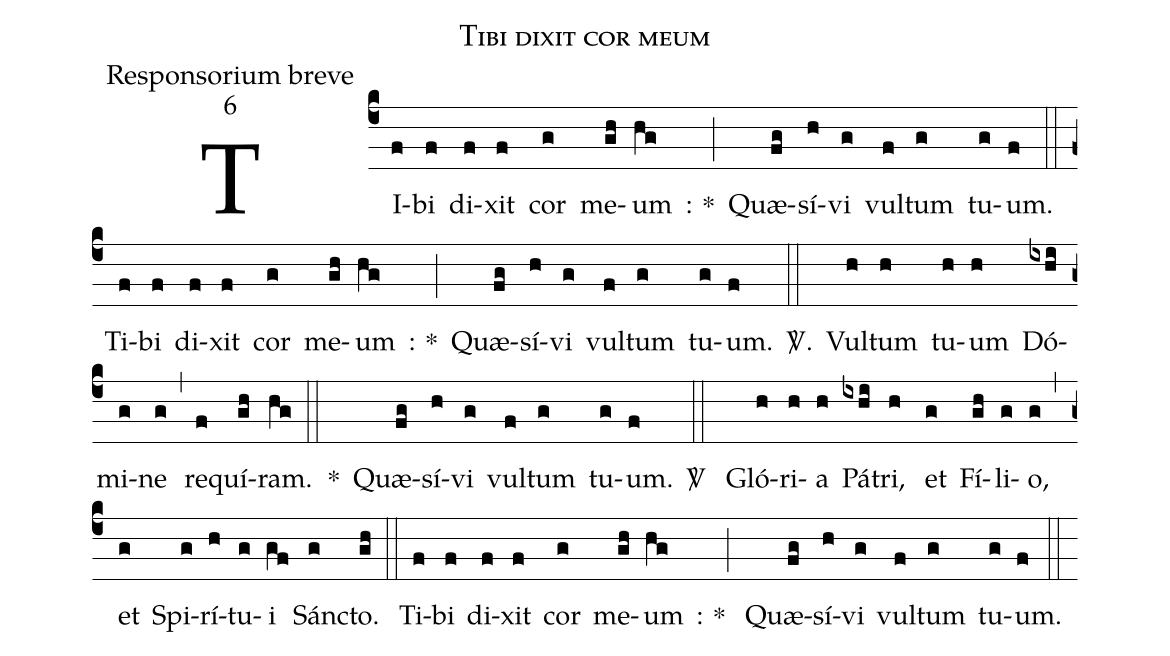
name:Tibi dixit cor meum;
office-part:Responsorium breve;
mode:6;
%%
(c4) TI(f)bi(f) di(f)xit(f) cor(g) me(gh)um(hg) : *(;) Quæ(fg)sí(h)vi(g) vul(f)tum(g) tu(g)um.(f) (::)
Ti(f)bi(f) di(f)xit(f) cor(g) me(gh)um(hg) : *(;) Quæ(fg)sí(h)vi(g) vul(f)tum(g) tu(g)um.(f)
<sp>V/</sp>.(::) Vul(h)tum(h) tu(h)um(h) Dó(ixhi)mi(g)ne(g) (,) re(f)quí(gh)ram.(hg) (::)
*() Quæ(fg)sí(h)vi(g) vul(f)tum(g) tu(g)um.(f)
 <sp>V/</sp> (::) Gló(h)ri(h)a(h) Pá(ixhi)tri, (h) et(g) Fí(gh)li(g)o,(g) (,) et(g) Spi(g)rí(h)tu(g)i(gf) Sánc(g)to.(gh) (::)
Ti(f)bi(f) di(f)xit(f) cor(g) me(gh)um(hg) : * (;) Quæ(fg)sí(h)vi(g) vul(f)tum(g) tu(g)um.(f) (::)
